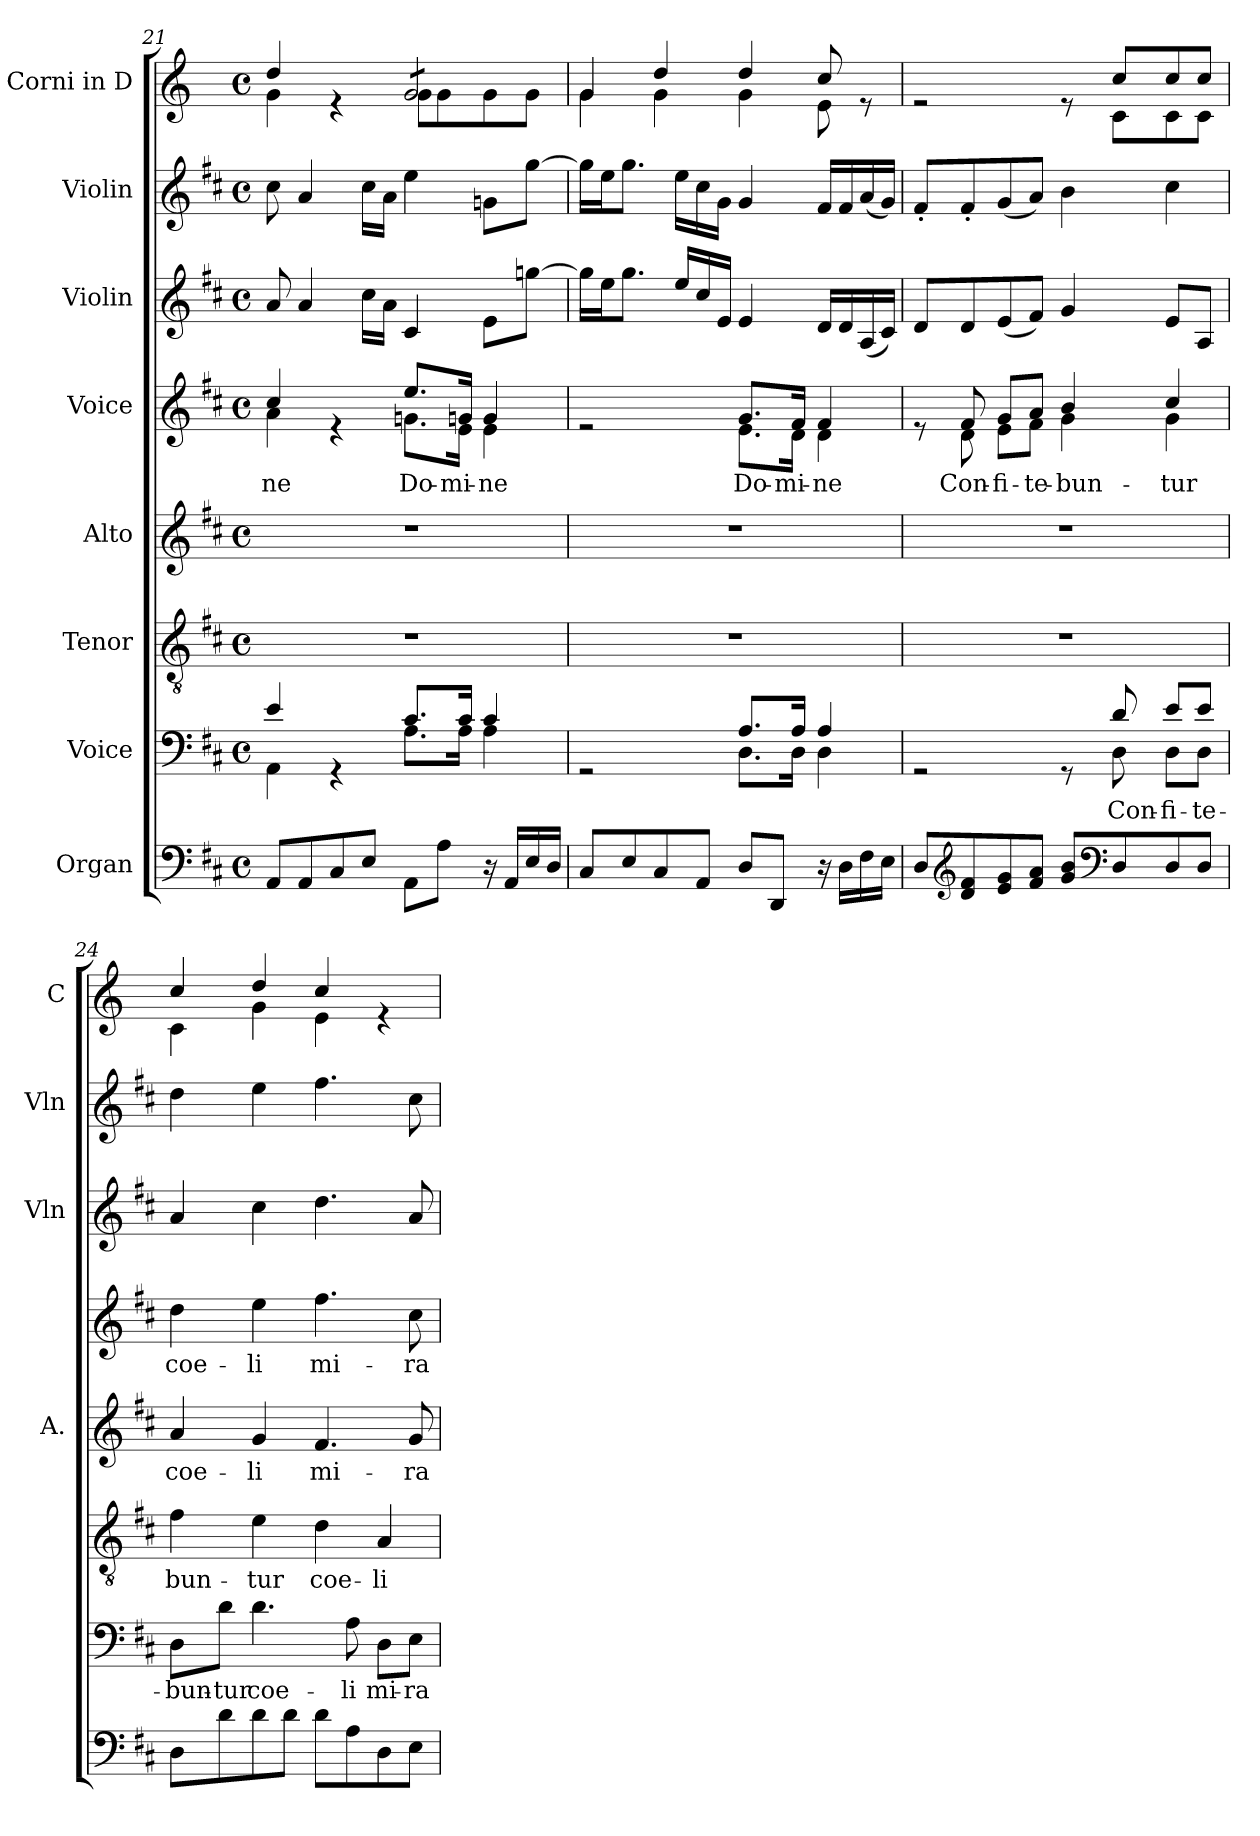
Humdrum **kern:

**kern	**kern	**text	**kern	**text	**kern	**text	**kern	**text	**kern	**kern	**kern
*part8	*part7	*part7	*part6	*part6	*part5	*part5	*part4	*part4	*part3	*part2	*part1
*staff8	*staff7	*staff7	*staff6	*staff6	*staff5	*staff5	*staff4	*staff4	*staff3	*staff2	*staff1
*I"Organ	*I"Voice	*	*I"Tenor	*	*I"Alto	*	*I"Voice	*	*I"Violin	*I"Violin	*I"Corni in D
*	*	*	*	*	*I'A.	*	*	*	*I'Vln	*I'Vln	*I'C
!!LO:PB:g=z
*clefF4	*clefF4	*	*clefGv2	*	*clefG2	*	*clefG2	*	*clefG2	*clefG2	*clefG2
*	*	*	*	*	*	*	*	*	*	*	*ITrd6c10
*k[f#c#]	*k[f#c#]	*	*k[f#c#]	*	*k[f#c#]	*	*k[f#c#]	*	*k[f#c#]	*k[f#c#]	*k[f#c#]
*M4/4	*M4/4	*	*M4/4	*	*M4/4	*	*M4/4	*	*M4/4	*M4/4	*M4/4
*met(c)	*met(c)	*	*met(c)	*	*met(c)	*	*met(c)	*	*met(c)	*met(c)	*met(c)
=21	=21	=21	=21	=21	=21	=21	=21	=21	=21	=21	=21
*	*^	*	*	*	*	*	*^	*	*	*	*
!	!	!	!	!	!	!	!	!	!	!LO:LY:b	!	!	!
*	*	*	*	*	*	*	*	*	*	*	*	*	*^
8AA/L	4e/	4AA\	.	1r	.	1r	.	4cc#/	4a\	-ne	8a/	8cc#\	4e/	4A\
8AA/	.	.	.	.	.	.	.	.	.	.	4a/	4a/	.	.
8C#/	4rGG	4ryy	.	.	.	.	.	4re	4ryy	.	.	.	4re	4ryy
8E/J	.	.	.	.	.	.	.	.	.	.	16cc#\LL	16cc#\LL	.	.
.	.	.	.	.	.	.	.	.	.	.	16a\JJ	16a\JJ	.	.
!	!	!	!	!	!	!	!	!	!	!LO:LY:b	!	!	!	!
*	*	*	*	*	*	*	*	*	*	*	*	*	*tremolo	*
8AA\L	8.c#/L	8.A\L	.	.	.	.	.	8.ee/L	8.gn\L	Do-	4c#/	4ee\	8A/L	8A\L
8A\J	.	.	.	.	.	.	.	.	.	.	.	.	8A/	8A\
!	!	!	!	!	!	!	!	!	!	!LO:LY:b	!	!	!	!
.	16c#/Jk	16A\Jk	.	.	.	.	.	16gn/Jk	16e\Jk	-mi-	.	.	.	.
!	!	!	!	!	!	!	!	!	!	!LO:LY:b	!	!	!	!
16r	4c#/	4A\	.	.	.	.	.	4g/	4e\	-ne	8e\L	8gn\L	8A/	8A\
16AA/LL	.	.	.	.	.	.	.	.	.	.	.	.	.	.
16E/	.	.	.	.	.	.	.	.	.	.	[8ggn\J	[8gg\J	8A/J	8A\J
*	*	*	*	*	*	*	*	*	*	*	*	*	*Xtremolo	*
16D/JJ	.	.	.	.	.	.	.	.	.	.	.	.	.	.
=22	=22	=22	=22	=22	=22	=22	=22	=22	=22	=22	=22	=22	=22	=22
8C#/L	2rGG	2ryy	.	1r	.	1r	.	2re	2ryy	.	16gg\LL]	16gg\LL]	4A/	4A\
.	.	.	.	.	.	.	.	.	.	.	16ee\J	16ee\J	.	.
8E/	.	.	.	.	.	.	.	.	.	.	8.gg\J	8.gg\J	.	.
8C#/	.	.	.	.	.	.	.	.	.	.	.	.	4e/	4A\
.	.	.	.	.	.	.	.	.	.	.	16ee/LL	16ee\LL	.	.
8AA/J	.	.	.	.	.	.	.	.	.	.	16cc#/	16cc#\	.	.
.	.	.	.	.	.	.	.	.	.	.	16e/JJ	16g\JJ	.	.
!	!	!	!	!	!	!	!	!	!	!LO:LY:b	!	!	!	!
8D/L	8.A/L	8.D\L	.	.	.	.	.	8.g/L	8.e\L	Do-	4e/	4g/	4e/	4A\
8DD/J	.	.	.	.	.	.	.	.	.	.	.	.	.	.
!	!	!	!	!	!	!	!	!	!	!LO:LY:b	!	!	!	!
.	16A/Jk	16D\Jk	.	.	.	.	.	16f#/Jk	16d\Jk	-mi-	.	.	.	.
!	!	!	!	!	!	!	!	!	!	!LO:LY:b	!	!	!	!
16r	4A/	4D\	.	.	.	.	.	4f#/	4d\	-ne	16d/LL	16f#/LL	8d/	8F#\
16D\LL	.	.	.	.	.	.	.	.	.	.	16d/	16f#/	.	.
16F#\	.	.	.	.	.	.	.	.	.	.	(16A/	(16a/	8re	8ryy
16E\JJ	.	.	.	.	.	.	.	.	.	.	16c#/JJ)	16g/JJ)	.	.
=23	=23	=23	=23	=23	=23	=23	=23	=23	=23	=23	=23	=23	=23	=23
8D/L	2rGG	8ryy	.	1r	.	1r	.	8re	8ryy	.	8d/L	8f#'/L	2re	8ryy
*	*v	*v	*	*	*	*	*	*	*	*	*	*	*v	*v
*clefG2	*	*	*	*	*	*	*	*	*	*	*	*
*	*^	*	*	*	*	*	*	*	*	*	*	*^
!	!	!	!	!	!	!	!	!	!	!LO:LY:b	!	!	!	!
*	*v	*v	*	*	*	*	*	*	*	*	*	*	*v	*v
8d/ 8f#/	.	.	.	.	.	.	8f#/	8d\	Con-	8d/	8f#'/	.
!	!	!	!	!	!	!	!	!	!LO:LY:b	!	!	!
8e/ 8g/	.	.	.	.	.	.	8g/L	8e\L	-fi-	(8e/	(8g/	.
!	!	!	!	!	!	!	!	!	!LO:LY:b	!	!	!
8f#/ 8a/J	.	.	.	.	.	.	8a/J	8f#\J	-te-	8f#/J)	8a/J)	.
!	!	!	!	!	!	!	!	!	!LO:LY:b	!	!	!
8g/ 8b/L	8rGG	.	.	.	.	.	4b/	4g\	-bun-	4g/	4b\	8re
*clefF4	*	*	*	*	*	*	*	*	*	*	*	*
*	*^	*	*	*	*	*	*	*	*	*	*	*
!	!	!	!LO:LY:b	!	!	!	!	!	!	!	!	!	!
*	*	*	*	*	*	*	*	*	*	*	*	*	*^
8D/	8d/	8D\	Con-	.	.	.	.	.	.	.	.	.	8d/L	8D\L
!	!	!	!LO:LY:b	!	!	!	!	!	!	!LO:LY:b	!	!	!	!
8D/	8e/L	8D\L	-fi-	.	.	.	.	4cc#/	4g\	-tur	8e/L	4cc#\	8d/	8D\
!	!	!	!LO:LY:b	!	!	!	!	!	!	!	!	!	!	!
8D/J	8e/J	8D\J	-te-	.	.	.	.	.	.	.	8A/J	.	8d/J	8D\J
*	*	*	*	*	*	*	*	*v	*v	*	*	*	*	*
!!LO:LB:g=z	!!
=24	=24	=24	=24	=24	=24	=24	=24	=24	=24	=24	=24	=24	=24
!	!	!	!LO:LY:b	!	!LO:LY:b	!	!LO:LY:b	!	!LO:LY:b	!	!	!	!
*	*v	*v	*	*	*	*	*	*	*	*	*	*	*
8D\L	8D\L	-bun-	4f#\	-bun-	4a/	coe-	4dd\	coe-	4a/	4dd\	4d/	4D\
!	!	!LO:LY:b	!	!	!	!	!	!	!	!	!	!
8d\	8d\J	-tur	.	.	.	.	.	.	.	.	.	.
!	!	!LO:LY:b	!	!LO:LY:b	!	!LO:LY:b	!	!LO:LY:b	!	!	!	!
8d\	4.d\	coe-	4e\	-tur	4g/	-li	4ee\	-li	4cc#\	4ee\	4e/	4A\
8d\J	.	.	.	.	.	.	.	.	.	.	.	.
!	!	!	!	!LO:LY:b	!	!LO:LY:b	!	!LO:LY:b	!	!	!	!
8d\L	.	.	4d\	coe-	4.f#/	mi-	4.ff#\	mi-	4.dd\	4.ff#\	4d/	4F#\
!	!	!LO:LY:b	!	!	!	!	!	!	!	!	!	!
8A\	8A\	-li	.	.	.	.	.	.	.	.	.	.
!	!	!LO:LY:b	!	!LO:LY:b	!	!	!	!	!	!	!	!
8D\	8D\L	mi-	4A/	-li	.	.	.	.	.	.	4re	4ryy
!	!	!LO:LY:b	!	!	!	!LO:LY:b	!	!LO:LY:b	!	!	!	!
8E\J	8E\J	-ra-	.	.	8g/	-ra-	8cc#\	-ra-	8a/	8cc#\	.	.
*	*	*	*	*	*	*	*	*	*	*	*v	*v
=	=	=	=	=	=	=	=	=	=	=	=
*-	*-	*-	*-	*-	*-	*-	*-	*-	*-	*-	*-
